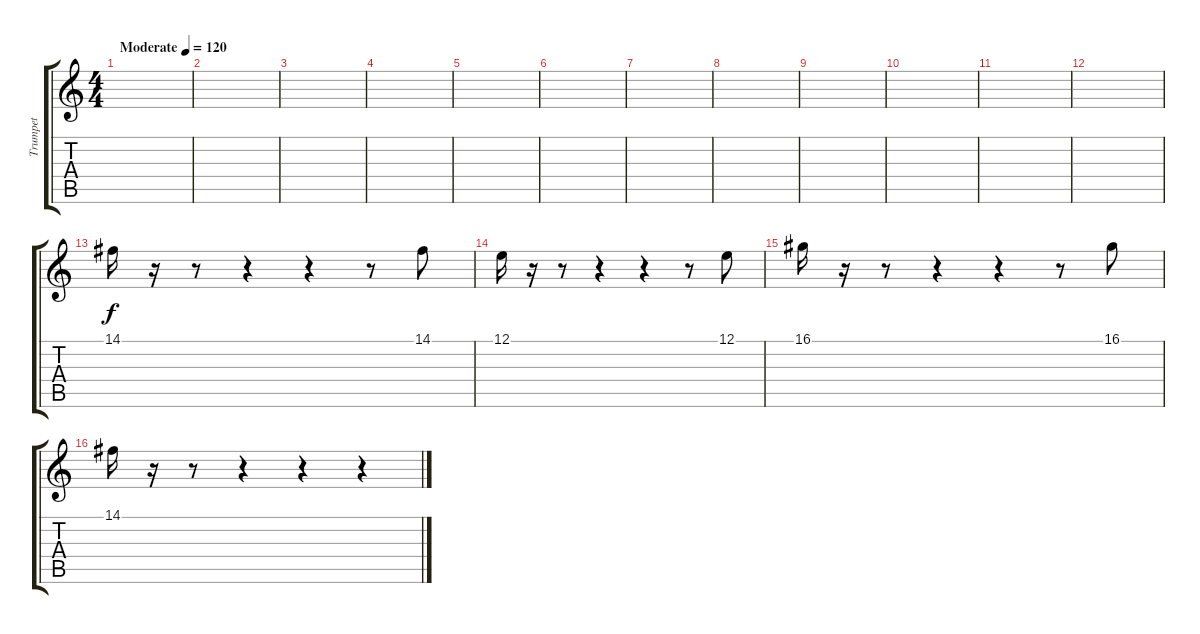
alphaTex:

\track ("Trumpet" "Trumpet") {instrument trumpet}
\staff {score tabs}
\tuning (E4 B3 G3 D3 A2 E2) {hide}
\ts (4 4)
\tempo (120 "Moderate")
\clef g2
\ks c
|
|
|
|
|
|
|
|
|
|
|
|
14.1.16 r.16 r.8 r.4 r.4 r.8 14.1.8 |
12.1.16 r.16 r.8 r.4 r.4 r.8 12.1.8 |
16.1.16 r.16 r.8 r.4 r.4 r.8 16.1.8 |
14.1.16 r.16 r.8 r.4 r.4 r.4
